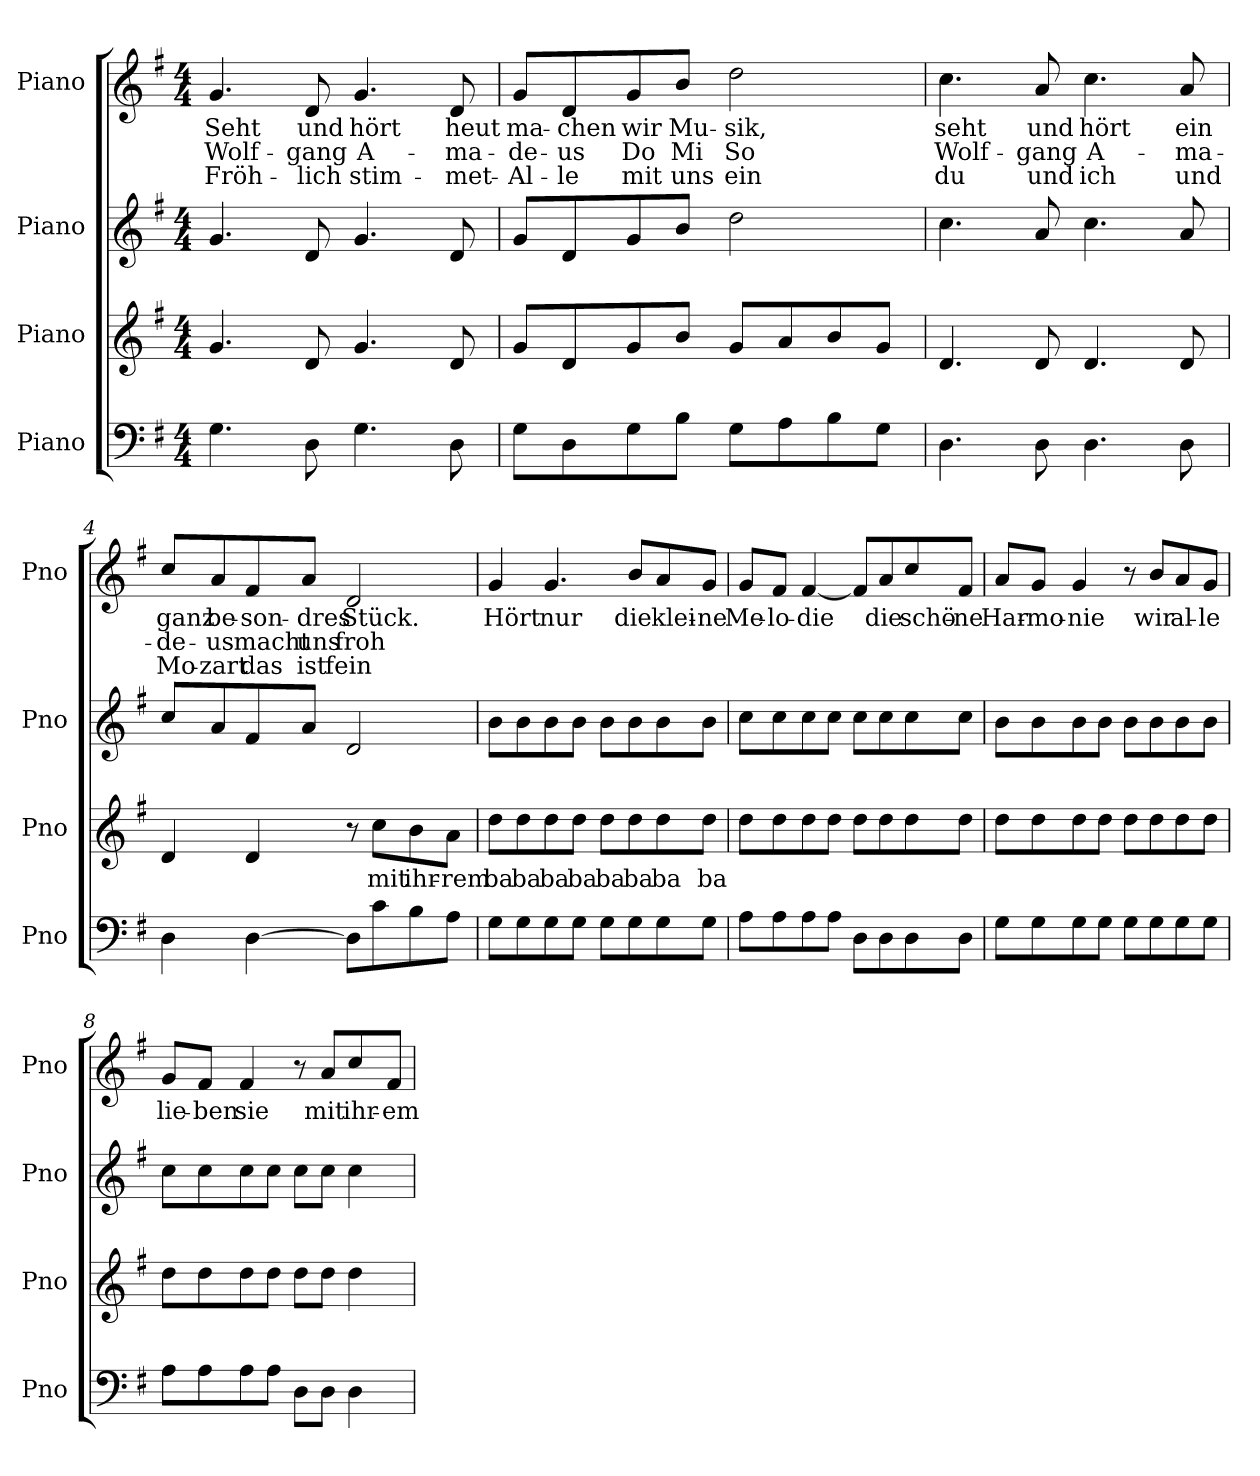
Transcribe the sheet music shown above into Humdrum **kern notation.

**kern	**kern	**text	**kern	**kern	**text	**text	**text
*part4	*part3	*part3	*part2	*part1	*part1	*part1	*part1
*staff4	*staff3	*staff3	*staff2	*staff1	*staff1	*staff1	*staff1
*I"Piano	*I"Piano	*	*I"Piano	*I"Piano	*	*	*
*I'Pno	*I'Pno	*	*I'Pno	*I'Pno	*	*	*
*clefF4	*clefG2	*	*clefG2	*clefG2	*	*	*
*k[f#]	*k[f#]	*	*k[f#]	*k[f#]	*	*	*
*M4/4	*M4/4	*	*M4/4	*M4/4	*	*	*
*MM110	*MM110	*	*MM110	*MM110	*	*	*
=1	=1	=1	=1	=1	=1	=1	=1
!	!	!	!	!	!LO:LY:b	!LO:LY:b	!LO:LY:b
4.G\	4.g/	.	4.g/	4.g/	Seht	Wolf-	Fröh-
!	!	!	!	!	!LO:LY:b	!LO:LY:b	!LO:LY:b
8D\	8d/	.	8d/	8d/	und	gang	lich
!	!	!	!	!	!LO:LY:b	!LO:LY:b	!LO:LY:b
4.G\	4.g/	.	4.g/	4.g/	hört	A-	stim-
!	!	!	!	!	!LO:LY:b	!LO:LY:b	!LO:LY:b
8D\	8d/	.	8d/	8d/	heut	ma-	met-
=2	=2	=2	=2	=2	=2	=2	=2
!	!	!	!	!	!LO:LY:b	!LO:LY:b	!LO:LY:b
8G\L	8g/L	.	8g/L	8g/L	ma-	de-	Al-
!	!	!	!	!	!LO:LY:b	!LO:LY:b	!LO:LY:b
8D\	8d/	.	8d/	8d/	chen	us	le
!	!	!	!	!	!LO:LY:b	!LO:LY:b	!LO:LY:b
8G\	8g/	.	8g/	8g/	wir	Do	mit
!	!	!	!	!	!LO:LY:b	!LO:LY:b	!LO:LY:b
8B\J	8b/J	.	8b/J	8b/J	Mu-	Mi	uns
!	!	!	!	!	!LO:LY:b	!LO:LY:b	!LO:LY:b
8G\L	8g/L	.	2dd\	2dd\	sik,	So	ein
8A\	8a/	.	.	.	.	.	.
8B\	8b/	.	.	.	.	.	.
8G\J	8g/J	.	.	.	.	.	.
=3	=3	=3	=3	=3	=3	=3	=3
!	!	!	!	!	!LO:LY:b	!LO:LY:b	!LO:LY:b
4.D\	4.d/	.	4.cc\	4.cc\	seht	Wolf-	du
!	!	!	!	!	!LO:LY:b	!LO:LY:b	!LO:LY:b
8D\	8d/	.	8a/	8a/	und	gang	und
!	!	!	!	!	!LO:LY:b	!LO:LY:b	!LO:LY:b
4.D\	4.d/	.	4.cc\	4.cc\	hört	A-	ich
!	!	!	!	!	!LO:LY:b	!LO:LY:b	!LO:LY:b
8D\	8d/	.	8a/	8a/	ein	ma-	und
!!LO:LB:g=z
=4	=4	=4	=4	=4	=4	=4	=4
!	!	!	!	!	!LO:LY:b	!LO:LY:b	!LO:LY:b
4D\	4d/	.	8cc/L	8cc/L	ganz	de-	Mo-
!	!	!	!	!	!LO:LY:b	!LO:LY:b	!LO:LY:b
.	.	.	8a/	8a/	be-	us	zart
!	!	!	!	!	!LO:LY:b	!LO:LY:b	!LO:LY:b
[4D\	4d/	.	8f#/	8f#/	son-	macht	das
!	!	!	!	!	!LO:LY:b	!LO:LY:b	!LO:LY:b
.	.	.	8a/J	8a/J	dres	uns	ist
!	!	!	!	!	!LO:LY:b	!LO:LY:b	!LO:LY:b
8D\L]	8r	.	2d/	2d/	Stück.	froh	fein
!	!	!LO:LY:b	!	!	!	!	!
8c\	8cc\L	mit	.	.	.	.	.
!	!	!LO:LY:b	!	!	!	!	!
8B\	8b\	ihr-	.	.	.	.	.
!	!	!LO:LY:b	!	!	!	!	!
8A\J	8a\J	rem	.	.	.	.	.
=5	=5	=5	=5	=5	=5	=5	=5
!	!	!LO:LY:b	!	!	!LO:LY:b	!	!
8G\L	8dd\L	ba	8b\L	4g/	Hört	.	.
!	!	!LO:LY:b	!	!	!	!	!
8G\	8dd\	ba	8b\	.	.	.	.
!	!	!LO:LY:b	!	!	!LO:LY:b	!	!
8G\	8dd\	ba	8b\	4.g/	nur	.	.
!	!	!LO:LY:b	!	!	!	!	!
8G\J	8dd\J	ba	8b\J	.	.	.	.
!	!	!LO:LY:b	!	!	!	!	!
8G\L	8dd\L	ba	8b\L	.	.	.	.
!	!	!LO:LY:b	!	!	!LO:LY:b	!	!
8G\	8dd\	ba	8b\	8b/L	die	.	.
!	!	!LO:LY:b	!	!	!LO:LY:b	!	!
8G\	8dd\	ba	8b\	8a/	klei-	.	.
!	!	!LO:LY:b	!	!	!LO:LY:b	!	!
8G\J	8dd\J	ba	8b\J	8g/J	ne	.	.
=6	=6	=6	=6	=6	=6	=6	=6
!	!	!	!	!	!LO:LY:b	!	!
8A\L	8dd\L	.	8cc\L	8g/L	Me-	.	.
!	!	!	!	!	!LO:LY:b	!	!
8A\	8dd\	.	8cc\	8f#/J	lo-	.	.
!	!	!	!	!	!LO:LY:b	!	!
8A\	8dd\	.	8cc\	[4f#/	die	.	.
8A\J	8dd\J	.	8cc\J	.	.	.	.
8D\L	8dd\L	.	8cc\L	8f#/L]	.	.	.
!	!	!	!	!	!LO:LY:b	!	!
8D\	8dd\	.	8cc\	8a/	die	.	.
!	!	!	!	!	!LO:LY:b	!	!
8D\	8dd\	.	8cc\	8cc/	schö-	.	.
!	!	!	!	!	!LO:LY:b	!	!
8D\J	8dd\J	.	8cc\J	8f#/J	ne	.	.
!!LO:LB:g=z
=7	=7	=7	=7	=7	=7	=7	=7
!	!	!	!	!	!LO:LY:b	!	!
8G\L	8dd\L	.	8b\L	8a/L	Har-	.	.
!	!	!	!	!	!LO:LY:b	!	!
8G\	8dd\	.	8b\	8g/J	mo-	.	.
!	!	!	!	!	!LO:LY:b	!	!
8G\	8dd\	.	8b\	4g/	nie	.	.
8G\J	8dd\J	.	8b\J	.	.	.	.
8G\L	8dd\L	.	8b\L	8r	.	.	.
!	!	!	!	!	!LO:LY:b	!	!
8G\	8dd\	.	8b\	8b/L	wir	.	.
!	!	!	!	!	!LO:LY:b	!	!
8G\	8dd\	.	8b\	8a/	al-	.	.
!	!	!	!	!	!LO:LY:b	!	!
8G\J	8dd\J	.	8b\J	8g/J	le	.	.
=8	=8	=8	=8	=8	=8	=8	=8
!	!	!	!	!	!LO:LY:b	!	!
8A\L	8dd\L	.	8cc\L	8g/L	lie-	.	.
!	!	!	!	!	!LO:LY:b	!	!
8A\	8dd\	.	8cc\	8f#/J	ben	.	.
!	!	!	!	!	!LO:LY:b	!	!
8A\	8dd\	.	8cc\	4f#/	sie	.	.
8A\J	8dd\J	.	8cc\J	.	.	.	.
8D\L	8dd\L	.	8cc\L	8r	.	.	.
!	!	!	!	!	!LO:LY:b	!	!
8D\J	8dd\J	.	8cc\J	8a/L	mit	.	.
!	!	!	!	!	!LO:LY:b	!	!
4D\	4dd\	.	4cc\	8cc/	ihr-	.	.
!	!	!	!	!	!LO:LY:b	!	!
.	.	.	.	8f#/J	em	.	.
=	=	=	=	=	=	=	=
*-	*-	*-	*-	*-	*-	*-	*-
